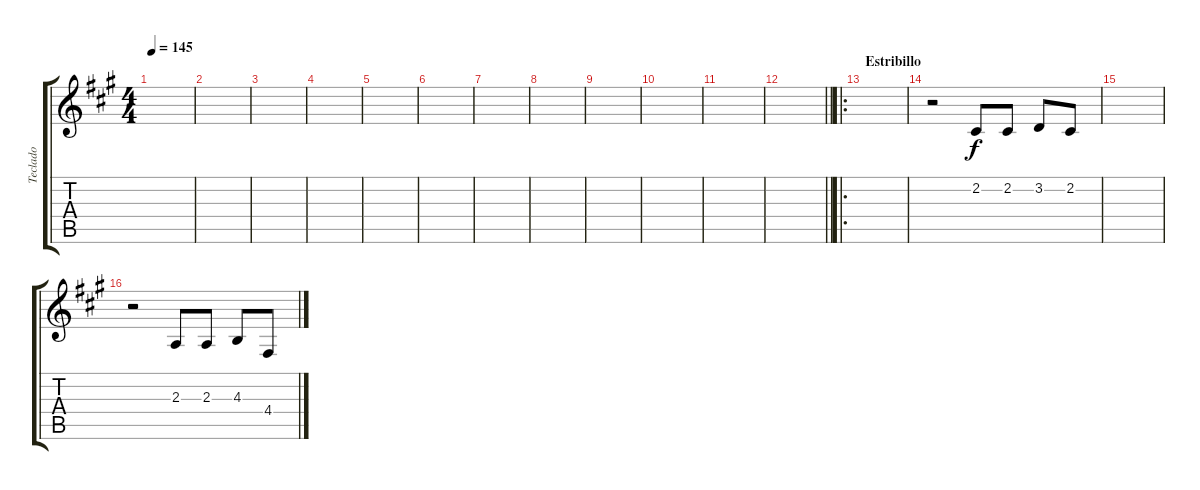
\track ("Teclado" "Teclado") {instrument lead2sawtooth}
\staff {score tabs}
\tuning (E4 B3 G3 D3 A2 E2) {hide}
\ts (4 4)
\tempo 145
\clef g2
\ks a
|
|
|
|
|
|
|
|
|
|
|
\barLineRight lightlight
|
\ro
\section ("" "Estribillo")
|
r.2 2.2.8 2.2.8 3.2.8 2.2.8 |
|
r.2 2.3.8 2.3.8 4.3.8 4.4.8
